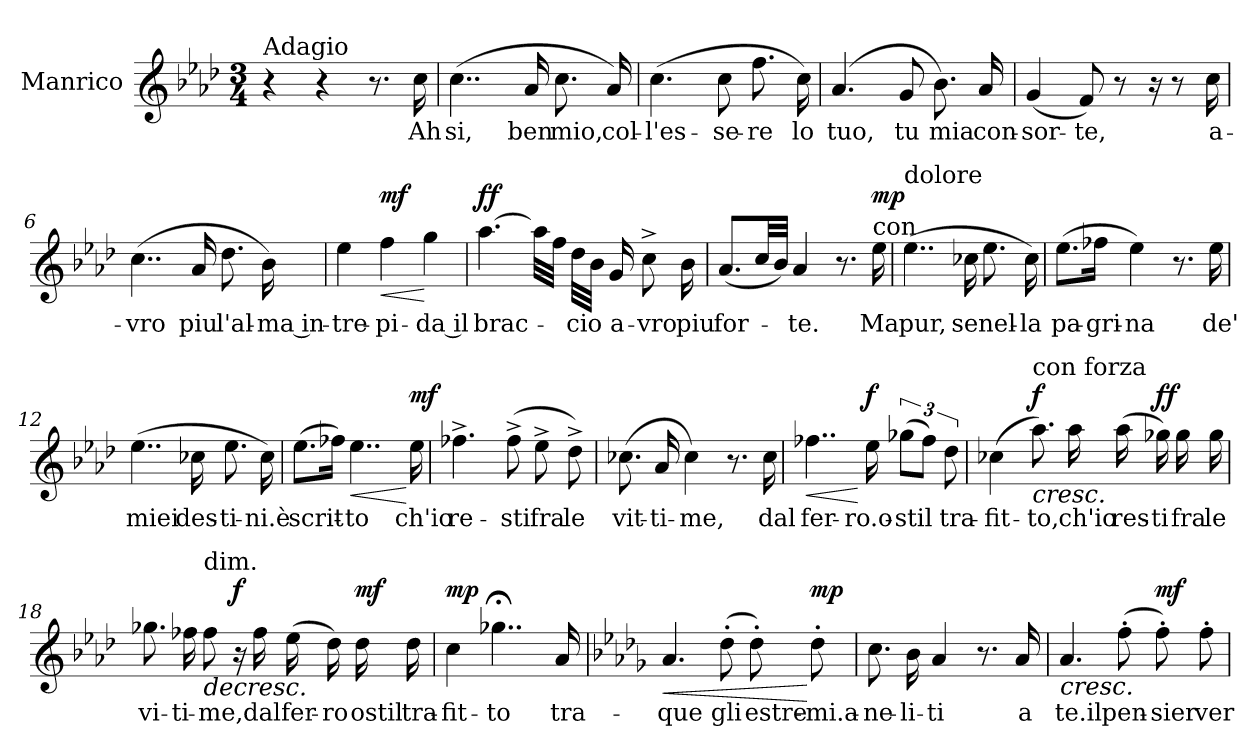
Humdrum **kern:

**kern	**text	**dynam
*part1	*part1	*part1
*staff1	*staff1	*staff1
*I"Manrico	*	*
*I'Manrico	*	*
*clefG2	*	*
*k[b-e-a-d-]	*	*
*A-:	*	*
*M3/4	*	*
=1	=1	=1
!LO:TX:a:t=Adagio	!	!
4r	.	.
4r	.	.
8.r	.	.
16cc\	Ah	.
=2	=2	=2
(4..cc\	si,	.
16a-/	ben	.
8.cc\	mio,	.
16a-/)	col-	.
!!LO:LB:g=z
=3	=3	=3
(4.cc\	-l'es-	.
8cc\	-se-	.
8.ff\	-re	.
16cc\)	lo	.
=4	=4	=4
(4.a-/	tuo,	.
8g/	tu	.
8.b-\)	mia	.
16a-/	con-	.
!!LO:LB:g=z
=5	=5	=5
(4g/	-sor-	.
8f/)	-te,	.
8r	.	.
16r	.	.
8r	.	.
16cc\	a-	.
=6	=6	=6
(4..cc\	-vro	.
16a-/	piu	.
8.dd-\	l'al-	.
16b-\)	-ma in-	.
!!LO:PB:g=z
=7	=7	=7
4ee-\	-tre-	.
!	!	!LO:HP:b
!	!	!LO:DY:n=1:a
4ff\	-pi-	< mf
4gg\	-da il	[
=8	=8	=8
!	!	!LO:DY:a
[4.aa-\	brac-	ff
32aa-\LLL]	.	.
32ff\JJJ	.	.
32dd-\LLL	-cio	.
32b-\JJJ	.	.
16g/	a-	.
8cc^\	-vro	.
16b-\	piu	.
!!LO:LB:g=z
=9	=9	=9
(8.a-/L	for-	.
32cc/LL	.	.
32b-/JJJ)	.	.
4a-/	-te.	.
8.r	.	.
!LO:TX:a:t=con	!	!
!	!	!LO:DY:a
16ee-\	Ma	mp
=10	=10	=10
!LO:TX:a:t=dolore	!	!
(4..ee-\	pur,	.
16cc-X\	se	.
8.ee-\	nel-	.
16cc-\)	-la	.
!!LO:LB:g=z
=11	=11	=11
(8.ee-\L	pa-	.
16ff-X\Jk	-gri-	.
4ee-\)	-na	.
8.r	.	.
16ee-\	de'	.
=12	=12	=12
(4..ee-\	miei	.
16cc-X\	des-	.
8.ee-\	-ti-	.
16cc-\)	-ni.è	.
!!LO:PB:g=z
=13	=13	=13
(8.ee-\L	scrit-	.
16ff-X\Jk)	.	.
!	!	!LO:HP:b
4..ee-\	-to	<
!	!	!LO:DY:n=1:a
16ee-\	ch'io	[ mf
=14	=14	=14
4.ff-X^\	re-	.
(8ff-^\	-sti	.
8ee-^\	fra	.
8dd-^\)	le	.
!!LO:LB:g=z
=15	=15	=15
(8.cc-X\	vit-	.
16a-/	-ti-	.
4cc-\)	-me,	.
8.r	.	.
16cc-\	dal	.
=16	=16	=16
!	!	!LO:HP:b
4..ff-X\	fer-	<
!	!	!LO:DY:n=1:a
16ee-\	-ro.o-	[ f
(12gg-X\L	-stil	.
12ff-\J)	.	.
12dd-\	tra-	.
!!LO:LB:g=z
=17	=17	=17
(4cc-X\	-fit-	.
!LO:TX:a:t=con forza	!	!
!	!	!LO:HP:b
!	!	!LO:DY:n=1:a
8.aa-\)	-to,	< f
16aa-\	ch'io	.
(16aa-\	res-	.
!	!	!LO:DY:n=2:a
16gg-X\)	-ti	ff
16gg-\	fra	.
16gg-\	le	[
=18	=18	=18
8.gg-X\	vi-	.
16ff-X\	-ti-	.
!LO:TX:a:t=dim.	!	!
!	!	!LO:HP:b
8ff-\	-me,	>
!	!	!LO:DY:a
16r	.	f
16ff-\	dal	.
(16ee-\	fer-	.
16dd-\)	-ro	.
!	!	!LO:DY:a
16dd-\	ostil	mf
16dd-\	tra-	.
.	.	]
!!LO:PB:g=z
=19	=19	=19
!	!	!LO:DY:a
4cc\	-fit-	mp
4..gg-X;<\	-to	.
16a-/	tra-	.
=20	=20	=20
*k[b-e-a-d-g-]	*	*
*D-:	*	*
!	!	!LO:HP:b
4.a-/	-que	<
(8dd-'\	gli	.
8dd-'\)	estre-	.
!	!	!LO:DY:n=1:a
8dd-'\	-mi.a-	[ mp
!!LO:LB:g=z
=21	=21	=21
8.cc\	-ne-	.
16b-\	-li-	.
4a-/	-ti	.
8.r	.	.
16a-/	a	.
=22	=22	=22
!	!	!LO:HP:b
4.a-/	te.il	<
(8ff'\	pen-	.
!	!	!LO:DY:a
8ff'\)	-sier	mf
8ff'\	ver-	[
=	=	=
*-	*-	*-
